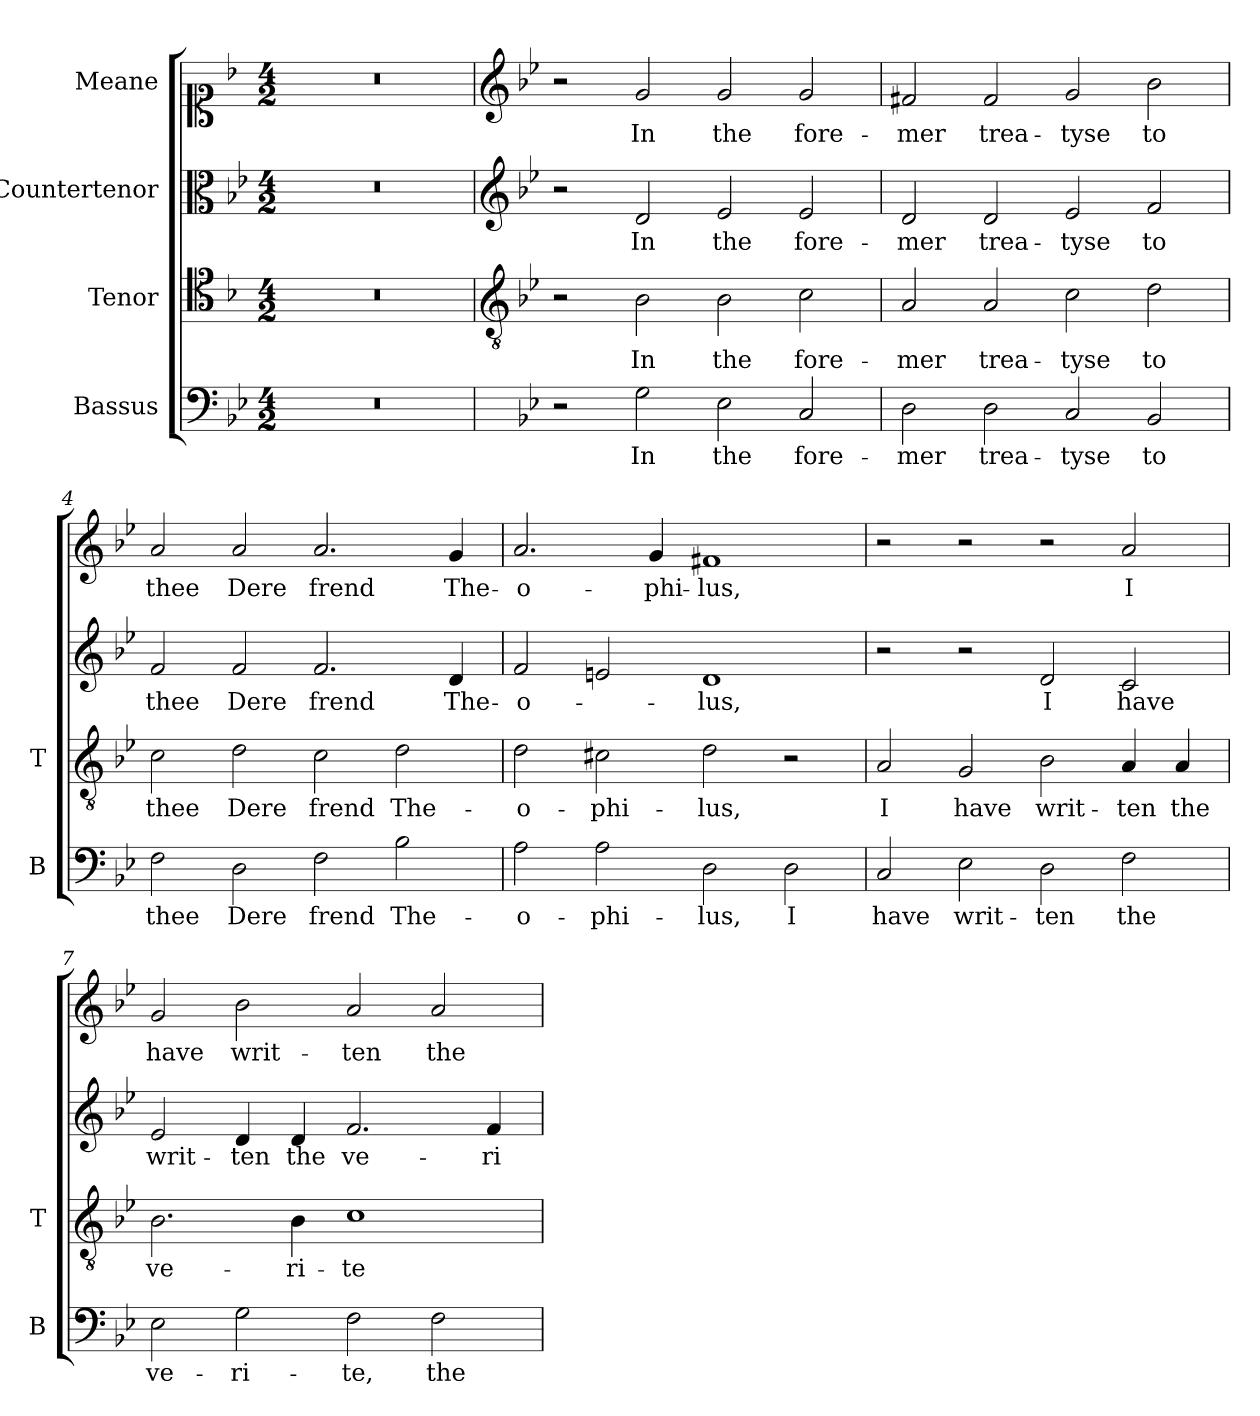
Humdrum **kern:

**kern	**text	**kern	**text	**kern	**text	**kern	**text
*part4	*part4	*part3	*part3	*part2	*part2	*part1	*part1
*staff4	*staff4	*staff3	*staff3	*staff2	*staff2	*staff1	*staff1
*I"Bassus	*	*I"Tenor	*	*I"Countertenor	*	*I"Meane	*
*I'B	*	*I'T	*	*	*	*	*
*clefF4	*	*clefC4	*	*clefC3	*	*clefC1	*
*k[b-e-]	*	*k[b-]	*	*k[b-e-]	*	*k[b-]	*
*B-:	*	*F:	*	*B-:	*	*F:	*
*M4/2	*	*M4/2	*	*M4/2	*	*M4/2	*
=1	=1	=1	=1	=1	=1	=1	=1
0r	.	0r	.	0r	.	0r	.
=2	=2	=2	=2	=2	=2	=2	=2
*	*	*clefGv2	*	*clefG2	*	*clefG2	*
*	*	*k[b-e-]	*	*	*	*k[b-e-]	*
*	*	*B-:	*	*	*	*B-:	*
2r	.	2r	.	2r	.	2r	.
!	!LO:LY:b	!	!LO:LY:b	!	!LO:LY:b	!	!LO:LY:b
2G\	In	2B-\	In	2d/	In	2g/	In
!	!LO:LY:b	!	!LO:LY:b	!	!LO:LY:b	!	!LO:LY:b
2E-\	the	2B-\	the	2e-/	the	2g/	the
!	!LO:LY:b	!	!LO:LY:b	!	!LO:LY:b	!	!LO:LY:b
2C/	fore-	2c\	fore-	2e-/	fore-	2g/	fore-
=3	=3	=3	=3	=3	=3	=3	=3
!	!LO:LY:b	!	!LO:LY:b	!	!LO:LY:b	!	!LO:LY:b
2D\	-mer	2A/	-mer	2d/	-mer	2f#X/	-mer
!	!LO:LY:b	!	!LO:LY:b	!	!LO:LY:b	!	!LO:LY:b
2D\	trea-	2A/	trea-	2d/	trea-	2f#/	trea-
!	!LO:LY:b	!	!LO:LY:b	!	!LO:LY:b	!	!LO:LY:b
2C/	-tyse	2c\	-tyse	2e-/	-tyse	2g/	-tyse
!	!LO:LY:b	!	!LO:LY:b	!	!LO:LY:b	!	!LO:LY:b
2BB-/	to	2d\	to	2f/	to	2b-\	to
!!LO:LB:g=z
=4	=4	=4	=4	=4	=4	=4	=4
!	!LO:LY:b	!	!LO:LY:b	!	!LO:LY:b	!	!LO:LY:b
2F\	thee	2c\	thee	2f/	thee	2a/	thee
!	!LO:LY:b	!	!LO:LY:b	!	!LO:LY:b	!	!LO:LY:b
2D\	Dere	2d\	Dere	2f/	Dere	2a/	Dere
!	!LO:LY:b	!	!LO:LY:b	!	!LO:LY:b	!	!LO:LY:b
2F\	frend	2c\	frend	2.f/	frend	2.a/	frend
!	!LO:LY:b	!	!LO:LY:b	!	!	!	!
2B-\	The-	2d\	The-	.	.	.	.
!	!	!	!	!	!LO:LY:b	!	!LO:LY:b
.	.	.	.	4d/	The-	4g/	The-
=5	=5	=5	=5	=5	=5	=5	=5
!	!LO:LY:b	!	!LO:LY:b	!	!LO:LY:b	!	!LO:LY:b
2A\	-o-	2d\	-o-	2f/	-o-	2.a/	-o-
!	!LO:LY:b	!	!LO:LY:b	!	!	!	!
2A\	-phi-	2c#X\	-phi-	2en/	.	.	.
!	!	!	!	!	!	!	!LO:LY:b
.	.	.	.	.	.	4g/	-phi-
!	!LO:LY:b	!	!LO:LY:b	!	!LO:LY:b	!	!LO:LY:b
2D\	-lus,	2d\	-lus,	1d	-lus,	1f#X	-lus,
!	!LO:LY:b	!	!	!	!	!	!
2D\	I	2r	.	.	.	.	.
=6	=6	=6	=6	=6	=6	=6	=6
!	!LO:LY:b	!	!LO:LY:b	!	!	!	!
2C/	have	2A/	I	2r	.	2r	.
!	!LO:LY:b	!	!LO:LY:b	!	!	!	!
2E-\	writ-	2G/	have	2r	.	2r	.
!	!LO:LY:b	!	!LO:LY:b	!	!LO:LY:b	!	!
2D\	-ten	2B-\	writ-	2d/	I	2r	.
!	!LO:LY:b	!	!LO:LY:b	!	!LO:LY:b	!	!LO:LY:b
2F\	the	4A/	-ten	2c/	have	2a/	I
!	!	!	!LO:LY:b	!	!	!	!
.	.	4A/	the	.	.	.	.
!!LO:LB:g=z
=7	=7	=7	=7	=7	=7	=7	=7
!	!LO:LY:b	!	!LO:LY:b	!	!LO:LY:b	!	!LO:LY:b
2E-\	ve-	2.B-\	ve-	2e-/	writ-	2g/	have
!	!LO:LY:b	!	!	!	!LO:LY:b	!	!LO:LY:b
2G\	-ri-	.	.	4d/	-ten	2b-\	writ-
!	!	!	!LO:LY:b	!	!LO:LY:b	!	!
.	.	4B-\	-ri-	4d/	the	.	.
!	!LO:LY:b	!	!LO:LY:b	!	!LO:LY:b	!	!LO:LY:b
2F\	-te,	1c	-te	2.f/	ve-	2a/	-ten
!	!LO:LY:b	!	!	!	!	!	!LO:LY:b
2F\	the	.	.	.	.	2a/	the
!	!	!	!	!	!LO:LY:b	!	!
.	.	.	.	4f/	-ri-	.	.
=	=	=	=	=	=	=	=
*-	*-	*-	*-	*-	*-	*-	*-
